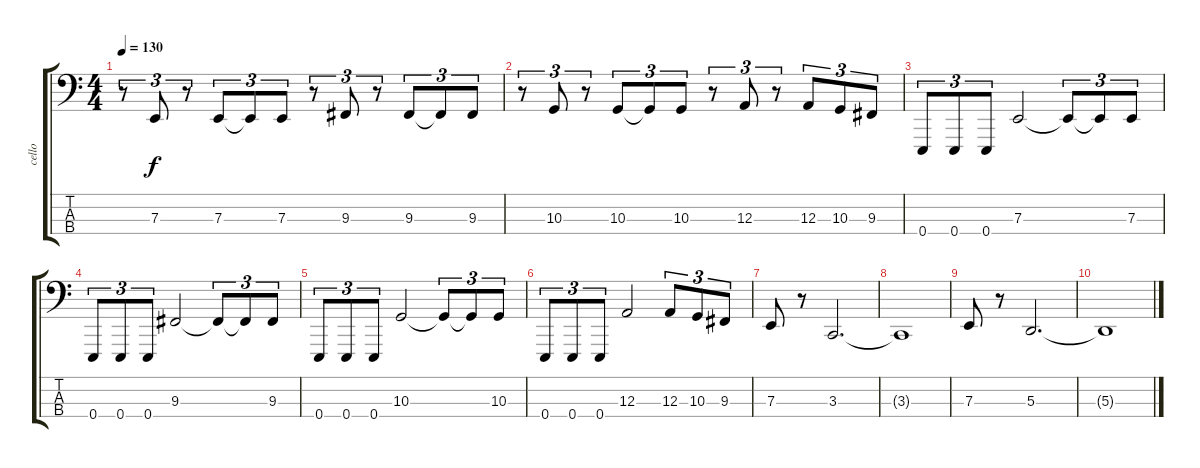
\track ("cello" "cello") {instrument cello}
\staff {score tabs}
\tuning (G2 D2 A1 E1) {hide}
\ts (4 4)
\tempo 130
\clef f4
\ks c
r.8{tu (3 2) dy f} 7.3.8{tu (3 2)} r.8{tu (3 2)} 7.3.8{tu (3 2)} 7.3{t}.8{tu (3 2)} 7.3.8{tu (3 2)} r.8{tu (3 2)} 9.3.8{tu (3 2)} r.8{tu (3 2)} 9.3.8{tu (3 2)} 9.3{t}.8{tu (3 2)} 9.3.8{tu (3 2)} |
r.8{tu (3 2)} 10.3.8{tu (3 2)} r.8{tu (3 2)} 10.3.8{tu (3 2)} 10.3{t}.8{tu (3 2)} 10.3.8{tu (3 2)} r.8{tu (3 2)} 12.3.8{tu (3 2)} r.8{tu (3 2)} 12.3.8{tu (3 2)} 10.3.8{tu (3 2)} 9.3.8{tu (3 2)} |
0.4.8{tu (3 2)} 0.4.8{tu (3 2)} 0.4.8{tu (3 2)} 7.3.2 7.3{t}.8{tu (3 2)} 7.3{t}.8{tu (3 2)} 7.3.8{tu (3 2)} |
0.4.8{tu (3 2)} 0.4.8{tu (3 2)} 0.4.8{tu (3 2)} 9.3.2 9.3{t}.8{tu (3 2)} 9.3{t}.8{tu (3 2)} 9.3.8{tu (3 2)} |
0.4.8{tu (3 2)} 0.4.8{tu (3 2)} 0.4.8{tu (3 2)} 10.3.2 10.3{t}.8{tu (3 2)} 10.3{t}.8{tu (3 2)} 10.3.8{tu (3 2)} |
0.4.8{tu (3 2)} 0.4.8{tu (3 2)} 0.4.8{tu (3 2)} 12.3.2 12.3.8{tu (3 2)} 10.3.8{tu (3 2)} 9.3.8{tu (3 2)} |
7.3.8 r.8 3.3.2{d} |
3.3{t}.1 |
7.3.8 r.8 5.3.2{d} |
5.3{t}.1
